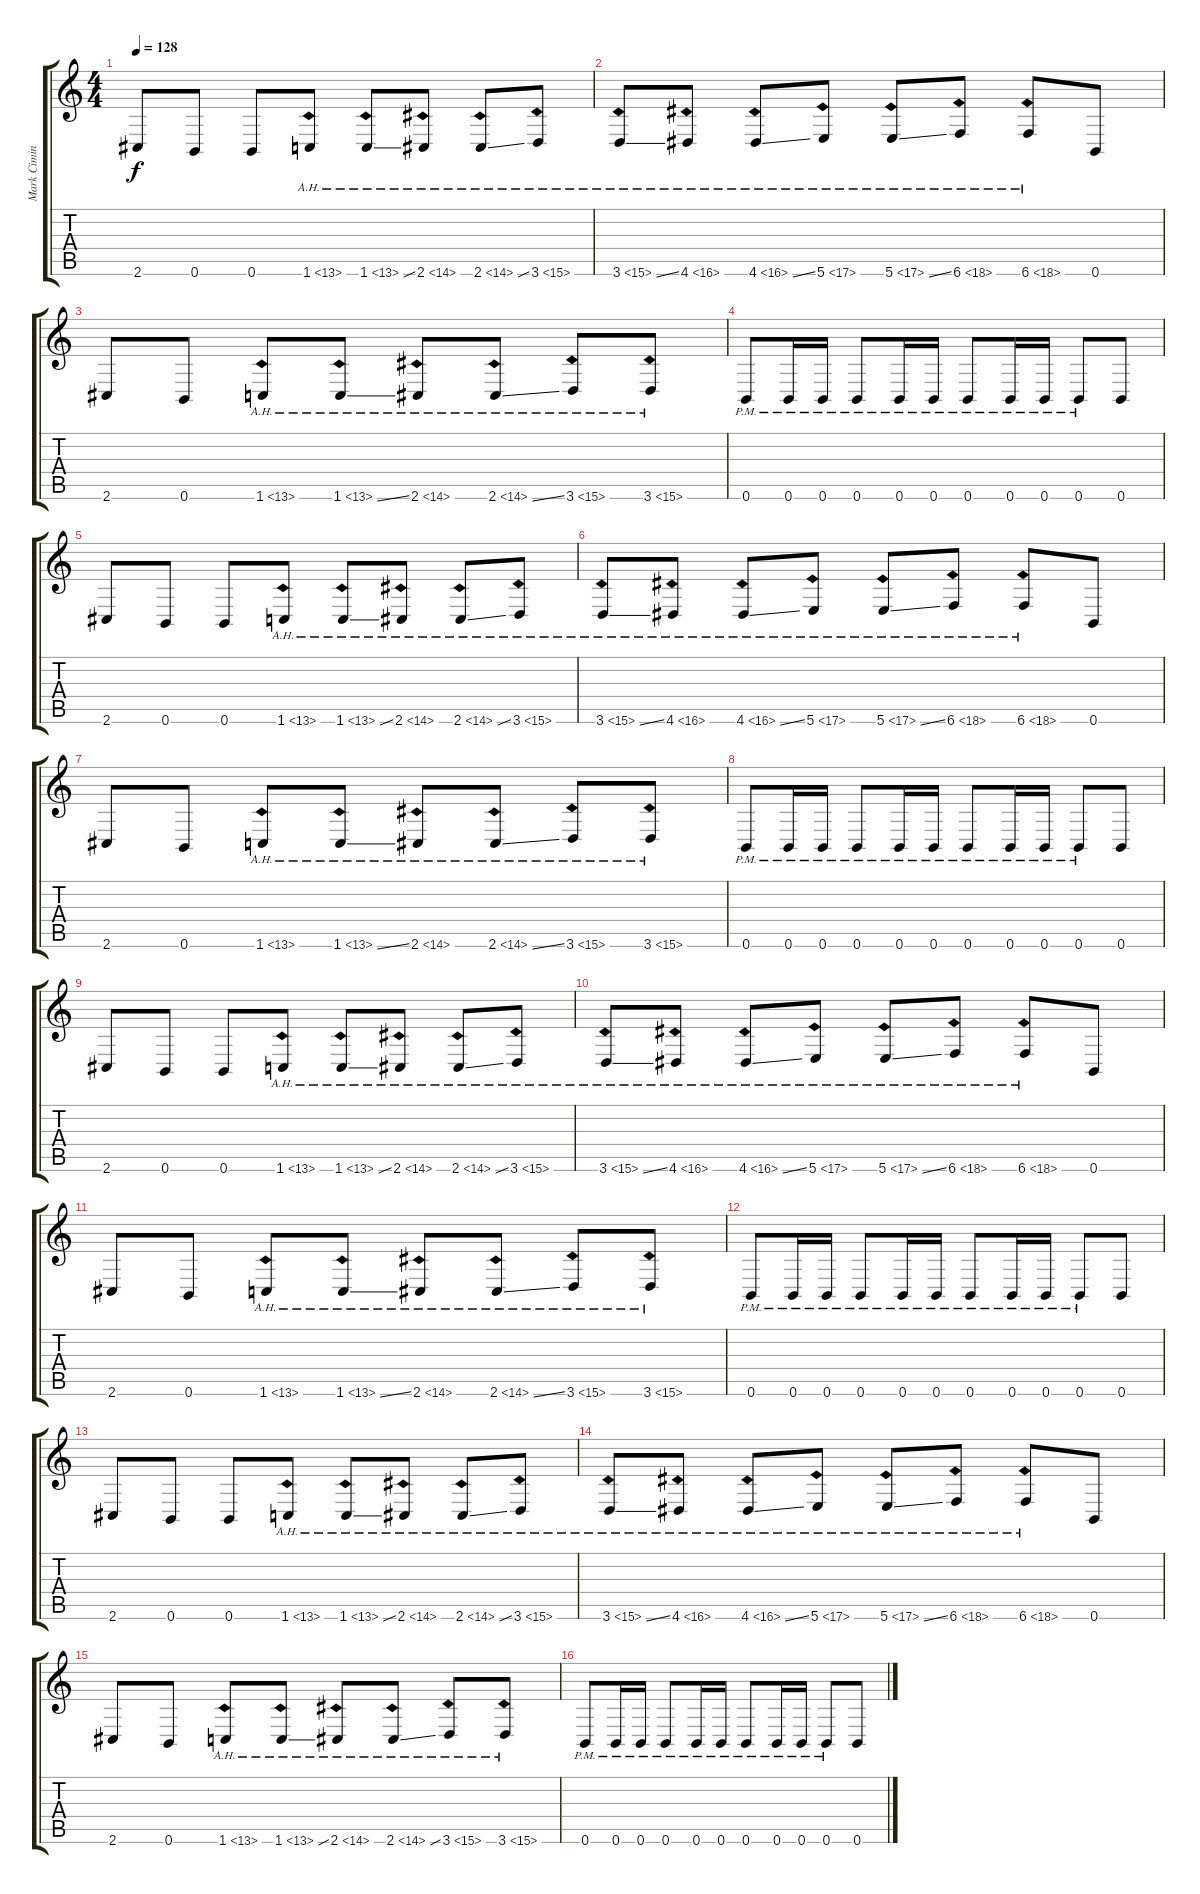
\track ("Mark Cimino" "Mark Cimin") {instrument distortionguitar}
\staff {score tabs}
\tuning (Eb4 B3 Gb3 B2 Gb2 B1) {hide}
\ts (4 4)
\tempo 128
\clef g2
\ks c
2.6.8{dy f} 0.6.8 0.6.8 1.6{ah 12}.8 1.6{ah 12 ss}.8 2.6{ah 12}.8 2.6{ah 12 ss}.8 3.6{ah 12}.8 |
3.6{ah 12 ss}.8 4.6{ah 12}.8 4.6{ah 12 ss}.8 5.6{ah 12}.8 5.6{ah 12 ss}.8 6.6{ah 12}.8 6.6{ah 12}.8 0.6.8 |
2.6.8 0.6.8 1.6{ah 12}.8 1.6{ah 12 ss}.8 2.6{ah 12}.8 2.6{ah 12 ss}.8 3.6{ah 12}.8 3.6{ah 12}.8 |
0.6{pm}.8 0.6{pm}.16 0.6{pm}.16 0.6{pm}.8 0.6{pm}.16 0.6{pm}.16 0.6{pm}.8 0.6{pm}.16 0.6{pm}.16 0.6{pm}.8 0.6.8 |
2.6.8 0.6.8 0.6.8 1.6{ah 12}.8 1.6{ah 12 ss}.8 2.6{ah 12}.8 2.6{ah 12 ss}.8 3.6{ah 12}.8 |
3.6{ah 12 ss}.8 4.6{ah 12}.8 4.6{ah 12 ss}.8 5.6{ah 12}.8 5.6{ah 12 ss}.8 6.6{ah 12}.8 6.6{ah 12}.8 0.6.8 |
2.6.8 0.6.8 1.6{ah 12}.8 1.6{ah 12 ss}.8 2.6{ah 12}.8 2.6{ah 12 ss}.8 3.6{ah 12}.8 3.6{ah 12}.8 |
0.6{pm}.8 0.6{pm}.16 0.6{pm}.16 0.6{pm}.8 0.6{pm}.16 0.6{pm}.16 0.6{pm}.8 0.6{pm}.16 0.6{pm}.16 0.6{pm}.8 0.6.8 |
2.6.8 0.6.8 0.6.8 1.6{ah 12}.8 1.6{ah 12 ss}.8 2.6{ah 12}.8 2.6{ah 12 ss}.8 3.6{ah 12}.8 |
3.6{ah 12 ss}.8 4.6{ah 12}.8 4.6{ah 12 ss}.8 5.6{ah 12}.8 5.6{ah 12 ss}.8 6.6{ah 12}.8 6.6{ah 12}.8 0.6.8 |
2.6.8 0.6.8 1.6{ah 12}.8 1.6{ah 12 ss}.8 2.6{ah 12}.8 2.6{ah 12 ss}.8 3.6{ah 12}.8 3.6{ah 12}.8 |
0.6{pm}.8 0.6{pm}.16 0.6{pm}.16 0.6{pm}.8 0.6{pm}.16 0.6{pm}.16 0.6{pm}.8 0.6{pm}.16 0.6{pm}.16 0.6{pm}.8 0.6.8 |
2.6.8 0.6.8 0.6.8 1.6{ah 12}.8 1.6{ah 12 ss}.8 2.6{ah 12}.8 2.6{ah 12 ss}.8 3.6{ah 12}.8 |
3.6{ah 12 ss}.8 4.6{ah 12}.8 4.6{ah 12 ss}.8 5.6{ah 12}.8 5.6{ah 12 ss}.8 6.6{ah 12}.8 6.6{ah 12}.8 0.6.8 |
2.6.8 0.6.8 1.6{ah 12}.8 1.6{ah 12 ss}.8 2.6{ah 12}.8 2.6{ah 12 ss}.8 3.6{ah 12}.8 3.6{ah 12}.8 |
0.6{pm}.8 0.6{pm}.16 0.6{pm}.16 0.6{pm}.8 0.6{pm}.16 0.6{pm}.16 0.6{pm}.8 0.6{pm}.16 0.6{pm}.16 0.6{pm}.8 0.6.8
